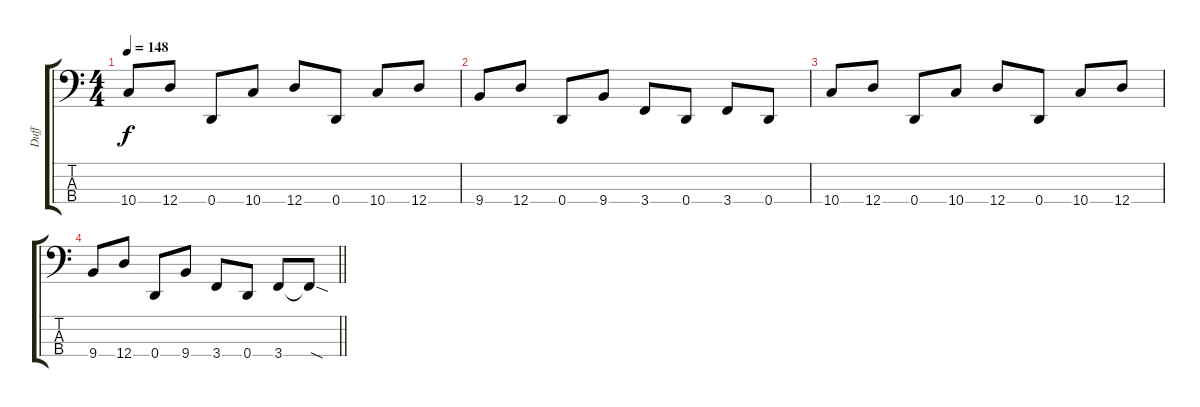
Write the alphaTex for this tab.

\track ("Duff" "Duff") {instrument electricbasspick}
\staff {score tabs}
\tuning (G2 D2 A1 D1) {hide}
\ts (4 4)
\tempo 148
\clef f4
\ks c
10.4.8{dy f} 12.4.8 0.4.8 10.4.8 12.4.8 0.4.8 10.4.8 12.4.8 |
9.4.8 12.4.8 0.4.8 9.4.8 3.4.8 0.4.8 3.4.8 0.4.8 |
10.4.8 12.4.8 0.4.8 10.4.8 12.4.8 0.4.8 10.4.8 12.4.8 |
\barLineRight lightlight
9.4.8 12.4.8 0.4.8 9.4.8 3.4.8 0.4.8 3.4.8 3.4{sod t}.8
